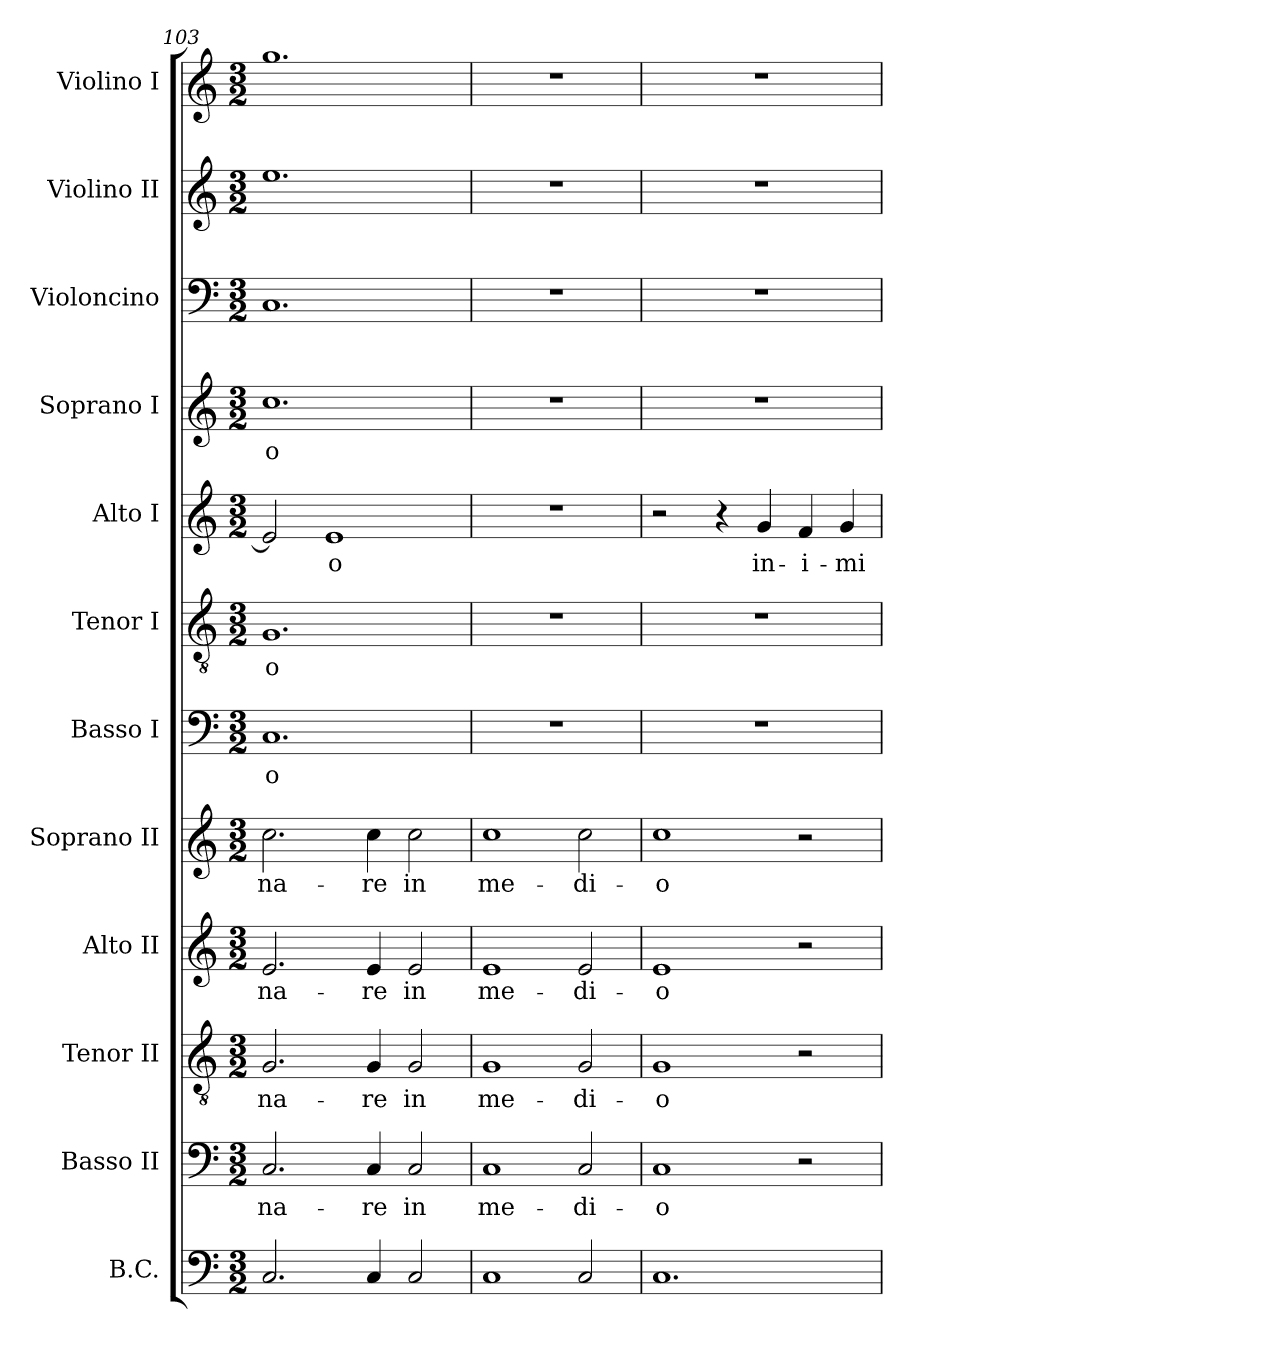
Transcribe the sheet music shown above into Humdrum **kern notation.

**kern	**kern	**text	**kern	**text	**kern	**text	**kern	**text	**kern	**text	**kern	**text	**kern	**text	**kern	**text	**kern	**kern	**kern
*part12	*part11	*part11	*part10	*part10	*part9	*part9	*part8	*part8	*part7	*part7	*part6	*part6	*part5	*part5	*part4	*part4	*part3	*part2	*part1
*staff12	*staff11	*staff11	*staff10	*staff10	*staff9	*staff9	*staff8	*staff8	*staff7	*staff7	*staff6	*staff6	*staff5	*staff5	*staff4	*staff4	*staff3	*staff2	*staff1
*I"B.C.	*I"Basso II	*	*I"Tenor II	*	*I"Alto II	*	*I"Soprano II	*	*I"Basso I	*	*I"Tenor I	*	*I"Alto I	*	*I"Soprano I	*	*I"Violoncino	*I"Violino II	*I"Violino I
*I'BC	*I'B 2	*	*I'T 2	*	*I'A 2	*	*I'S 2	*	*I'B 1	*	*I'T 1	*	*I'A 1	*	*I'S 1	*	*I'Vc.	*I'Vln. II	*I'Vln. I
*clefF4	*clefF4	*	*clefGv2	*	*clefG2	*	*clefG2	*	*clefF4	*	*clefGv2	*	*clefG2	*	*clefG2	*	*clefF4	*clefG2	*clefG2
*k[]	*k[]	*	*k[]	*	*k[]	*	*k[]	*	*k[]	*	*k[]	*	*k[]	*	*k[]	*	*k[]	*k[]	*k[]
*C:	*C:	*	*C:	*	*C:	*	*C:	*	*C:	*	*C:	*	*C:	*	*C:	*	*C:	*C:	*C:
*M3/2	*M3/2	*	*M3/2	*	*M3/2	*	*M3/2	*	*M3/2	*	*M3/2	*	*M3/2	*	*M3/2	*	*M3/2	*M3/2	*M3/2
=103	=103	=103	=103	=103	=103	=103	=103	=103	=103	=103	=103	=103	=103	=103	=103	=103	=103	=103	=103
!	!	!LO:LY:b	!	!	!	!	!	!	!	!	!	!	!	!	!	!	!	!	!
!	!	!	!	!LO:LY:b	!	!	!	!	!	!	!	!	!	!	!	!	!	!	!
!	!	!	!	!	!	!LO:LY:b	!	!	!	!	!	!	!	!	!	!	!	!	!
!	!	!	!	!	!	!	!	!LO:LY:b	!	!	!	!	!	!	!	!	!	!	!
!	!	!	!	!	!	!	!	!	!	!LO:LY:b	!	!	!	!	!	!	!	!	!
!	!	!	!	!	!	!	!	!	!	!	!	!LO:LY:b	!	!	!	!	!	!	!
!	!	!	!	!	!	!	!	!	!	!	!	!	!	!	!	!LO:LY:b	!	!	!
2.C/	2.C/	-na-	2.G/	-na-	2.e/	-na-	2.cc\	-na-	1.C	-o	1.G	-o	2e/]	.	1.cc	-o	1.C	1.ee	1.gg
!	!	!	!	!	!	!	!	!	!	!	!	!	!	!LO:LY:b	!	!	!	!	!
.	.	.	.	.	.	.	.	.	.	.	.	.	1e	-o	.	.	.	.	.
!	!	!LO:LY:b	!	!	!	!	!	!	!	!	!	!	!	!	!	!	!	!	!
!	!	!	!	!LO:LY:b	!	!	!	!	!	!	!	!	!	!	!	!	!	!	!
!	!	!	!	!	!	!LO:LY:b	!	!	!	!	!	!	!	!	!	!	!	!	!
!	!	!	!	!	!	!	!	!LO:LY:b	!	!	!	!	!	!	!	!	!	!	!
4C/	4C/	-re	4G/	-re	4e/	-re	4cc\	-re	.	.	.	.	.	.	.	.	.	.	.
!	!	!LO:LY:b	!	!	!	!	!	!	!	!	!	!	!	!	!	!	!	!	!
!	!	!	!	!LO:LY:b	!	!	!	!	!	!	!	!	!	!	!	!	!	!	!
!	!	!	!	!	!	!LO:LY:b	!	!	!	!	!	!	!	!	!	!	!	!	!
!	!	!	!	!	!	!	!	!LO:LY:b	!	!	!	!	!	!	!	!	!	!	!
2C/	2C/	in	2G/	in	2e/	in	2cc\	in	.	.	.	.	.	.	.	.	.	.	.
=104	=104	=104	=104	=104	=104	=104	=104	=104	=104	=104	=104	=104	=104	=104	=104	=104	=104	=104	=104
!	!	!LO:LY:b	!	!	!	!	!	!	!	!	!	!	!	!	!	!	!	!	!
!	!	!	!	!LO:LY:b	!	!	!	!	!	!	!	!	!	!	!	!	!	!	!
!	!	!	!	!	!	!LO:LY:b	!	!	!	!	!	!	!	!	!	!	!	!	!
!	!	!	!	!	!	!	!	!LO:LY:b	!	!	!	!	!	!	!	!	!	!	!
1C	1C	me-	1G	me-	1e	me-	1cc	me-	1.r	.	1.r	.	1.r	.	1.r	.	1.r	1.r	1.r
!	!	!LO:LY:b	!	!	!	!	!	!	!	!	!	!	!	!	!	!	!	!	!
!	!	!	!	!LO:LY:b	!	!	!	!	!	!	!	!	!	!	!	!	!	!	!
!	!	!	!	!	!	!LO:LY:b	!	!	!	!	!	!	!	!	!	!	!	!	!
!	!	!	!	!	!	!	!	!LO:LY:b	!	!	!	!	!	!	!	!	!	!	!
2C/	2C/	-di-	2G/	-di-	2e/	-di-	2cc\	-di-	.	.	.	.	.	.	.	.	.	.	.
=105	=105	=105	=105	=105	=105	=105	=105	=105	=105	=105	=105	=105	=105	=105	=105	=105	=105	=105	=105
!	!	!LO:LY:b	!	!	!	!	!	!	!	!	!	!	!	!	!	!	!	!	!
!	!	!	!	!LO:LY:b	!	!	!	!	!	!	!	!	!	!	!	!	!	!	!
!	!	!	!	!	!	!LO:LY:b	!	!	!	!	!	!	!	!	!	!	!	!	!
!	!	!	!	!	!	!	!	!LO:LY:b	!	!	!	!	!	!	!	!	!	!	!
1.C	1C	-o	1G	-o	1e	-o	1cc	-o	1.r	.	1.r	.	2r	.	1.r	.	1.r	1.r	1.r
.	.	.	.	.	.	.	.	.	.	.	.	.	4r	.	.	.	.	.	.
!	!	!	!	!	!	!	!	!	!	!	!	!	!	!LO:LY:b	!	!	!	!	!
.	.	.	.	.	.	.	.	.	.	.	.	.	4g/	in-	.	.	.	.	.
!	!	!	!	!	!	!	!	!	!	!	!	!	!	!LO:LY:b	!	!	!	!	!
.	2r	.	2r	.	2r	.	2r	.	.	.	.	.	4f/	-i-	.	.	.	.	.
!	!	!	!	!	!	!	!	!	!	!	!	!	!	!LO:LY:b	!	!	!	!	!
.	.	.	.	.	.	.	.	.	.	.	.	.	4g/	-mi-	.	.	.	.	.
=	=	=	=	=	=	=	=	=	=	=	=	=	=	=	=	=	=	=	=
*-	*-	*-	*-	*-	*-	*-	*-	*-	*-	*-	*-	*-	*-	*-	*-	*-	*-	*-	*-
